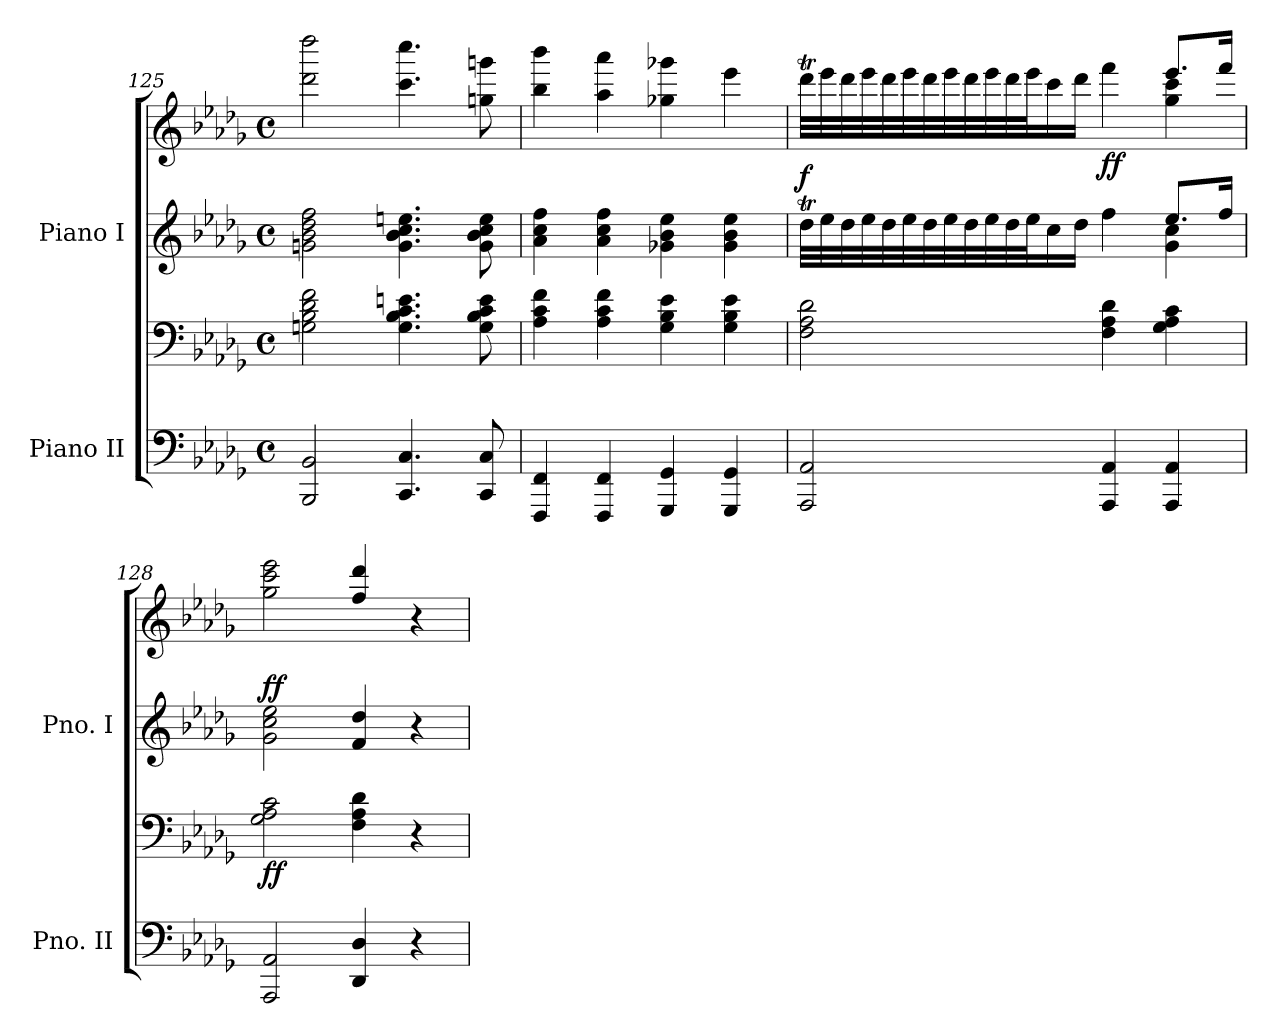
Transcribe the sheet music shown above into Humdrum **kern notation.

**kern	**kern	**dynam	**kern	**kern	**dynam
*part2	*part2	*part2	*part1	*part1	*part1
*staff4	*staff3	*staff3/4	*staff2	*staff1	*staff1/2
*I"Piano II	*	*	*I"Piano I	*	*
*I'Pno. II	*	*	*I'Pno. I	*	*
*clefF4	*clefF4	*	*clefG2	*clefG2	*
*k[b-e-a-d-g-]	*k[b-e-a-d-g-]	*	*k[b-e-a-d-g-]	*k[b-e-a-d-g-]	*
*M4/4	*M4/4	*	*M4/4	*M4/4	*
*met(c)	*met(c)	*	*met(c)	*met(c)	*
=125	=125	=125	=125	=125	=125
2BBB-/ 2BB-/	2Gn\ 2B-\ 2d-\ 2f\	.	2gn\ 2b-\ 2dd-\ 2ff\	2ddd-\ 2dddd-\	.
4.CC/ 4.C/	4.G\ 4.B-\ 4.c\ 4.en\	.	4.g\ 4.b-\ 4.cc\ 4.een\	4.ccc\ 4.cccc\	.
8CC/ 8C/	8G\ 8B-\ 8c\ 8e\	.	8g\ 8b-\ 8cc\ 8ee\	8ggn\ 8gggn\	.
=126	=126	=126	=126	=126	=126
4FFF/ 4FF/	4A-\ 4c\ 4f\	.	4a-\ 4cc\ 4ff\	4bb-\ 4bbb-\	.
4FFF/ 4FF/	4A-\ 4c\ 4f\	.	4a-\ 4cc\ 4ff\	4aa-\ 4aaa-\	.
4GGG-/ 4GG-/	4G-\ 4B-\ 4e-\	.	4g-X\ 4b-\ 4ee-\	4gg-X\ 4ggg-X\	.
4GGG-/ 4GG-/	4G-\ 4B-\ 4e-\	.	4g-\ 4b-\ 4ee-\	4eee-\	.
!!LO:LB:g=z
=127	=127	=127	=127	=127	=127
*	*	*	*^	*^	*
!	!	!	!	!	!	!	!LO:DY:a=2
2AAA-/ 2AA-/	2F\ 2A-\ 2d-\	.	32dd-T\LLL	2.rcyy	32ddd-T\LLL	2.rcyy	f
.	.	.	32ee-\	.	32eee-\	.	.
.	.	.	32dd-\	.	32ddd-\	.	.
.	.	.	32ee-\	.	32eee-\	.	.
.	.	.	32dd-\	.	32ddd-\	.	.
.	.	.	32ee-\	.	32eee-\	.	.
.	.	.	32dd-\	.	32ddd-\	.	.
.	.	.	32ee-\	.	32eee-\	.	.
.	.	.	32dd-\	.	32ddd-\	.	.
.	.	.	32ee-\	.	32eee-\	.	.
.	.	.	32dd-\	.	32ddd-\	.	.
.	.	.	32ee-\J	.	32eee-\J	.	.
.	.	.	16cc\	.	16ccc\	.	.
.	.	.	16dd-\JJ	.	16ddd-\JJ	.	.
!	!	!	!	!	!	!	!LO:DY:b
4AAA-/ 4AA-/	4F\ 4A-\ 4d-\	.	4ff\	.	4fff\	.	ff
4AAA-/ 4AA-/	4G-\ 4A-\ 4c\	.	8.ee-/L	4g-\ 4cc\	8.eee-/L	4gg-\ 4ccc\	.
.	.	.	16ff/Jk	.	16fff/Jk	.	.
*	*	*	*v	*v	*	*	*
*	*	*	*	*v	*v	*
=128	=128	=128	=128	=128	=128
!	!	!LO:DY:b	!	!	!LO:DY:a=2
2AAA-/ 2AA-/	2G-\ 2A-\ 2c\	ff	2g-\ 2cc\ 2ee-\	2gg-\ 2ccc\ 2eee-\	ff
4DD-/ 4D-/	4F\ 4A-\ 4d-\	.	4f/ 4dd-/	4ff/ 4ddd-/	.
4r	4r	.	4r	4r	.
=	=	=	=	=	=
*-	*-	*-	*-	*-	*-
